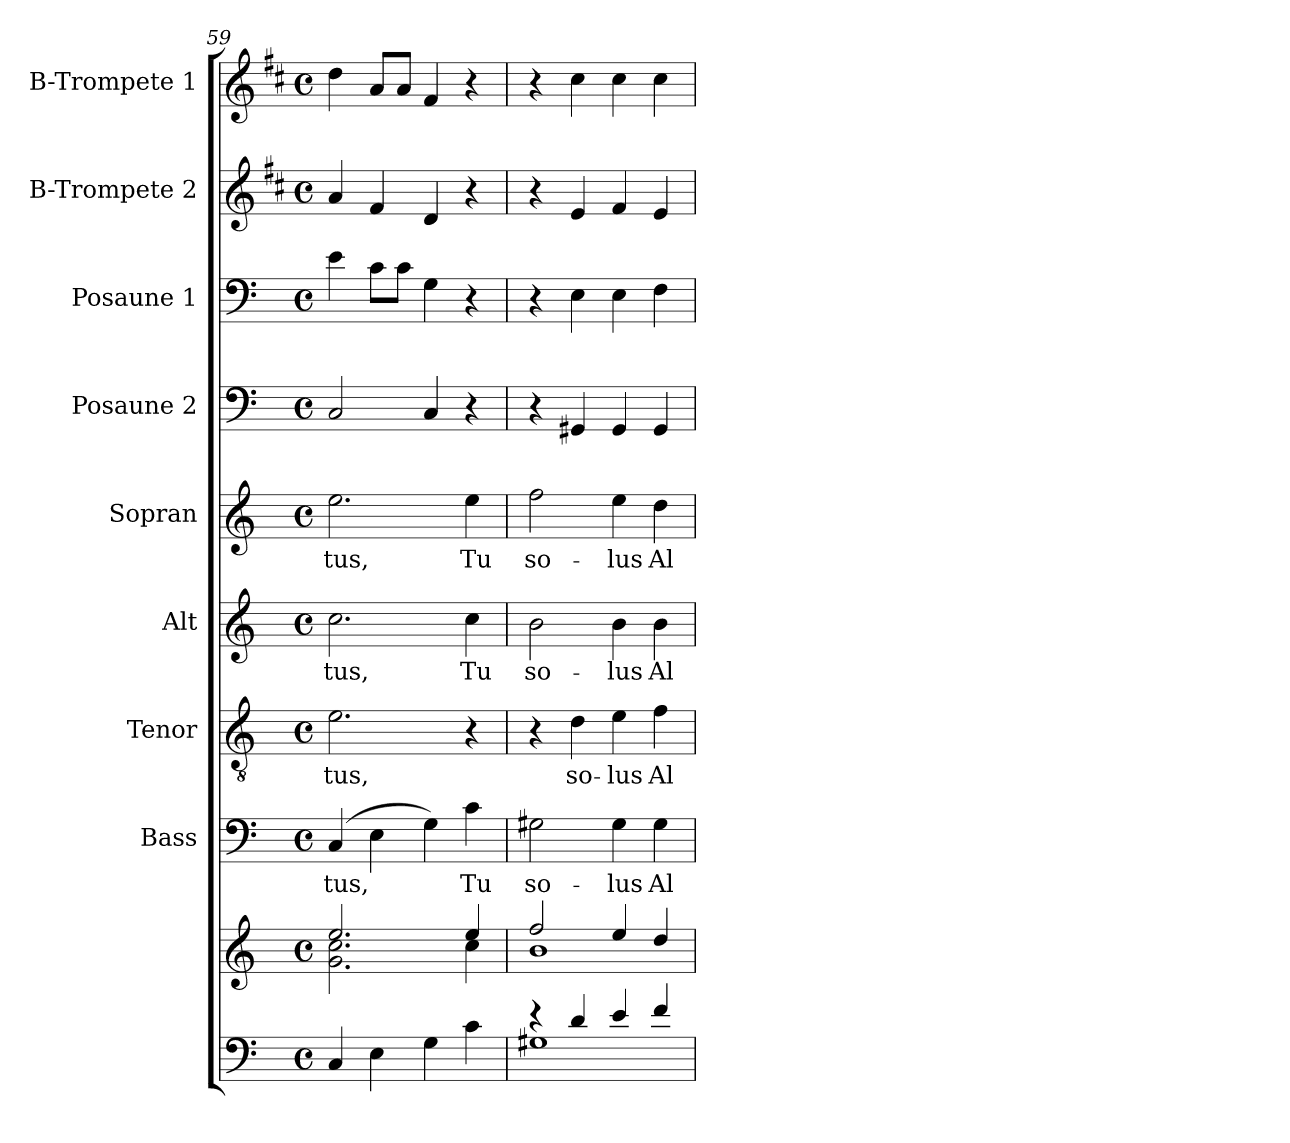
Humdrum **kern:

**kern	**kern	**kern	**text	**kern	**text	**kern	**text	**kern	**text	**kern	**kern	**kern	**kern
*part9	*part9	*part8	*part8	*part7	*part7	*part6	*part6	*part5	*part5	*part4	*part3	*part2	*part1
*staff10	*staff9	*staff8	*staff8	*staff7	*staff7	*staff6	*staff6	*staff5	*staff5	*staff4	*staff3	*staff2	*staff1
*	*	*I"Bass	*	*I"Tenor	*	*I"Alt	*	*I"Sopran	*	*I"Posaune 2	*I"Posaune 1	*I"B-Trompete 2	*I"B-Trompete 1
*	*	*I'B.	*	*I'T.	*	*I'A.	*	*I'S.	*	*I'Pos. 2	*I'Pos. 1	*I'B Trp. 2	*I'B Trp. 1
*clefF4	*clefG2	*clefF4	*	*clefGv2	*	*clefG2	*	*clefG2	*	*clefF4	*clefF4	*clefG2	*clefG2
*	*	*	*	*	*	*	*	*	*	*	*	*ITrd1c2	*ITrd1c2
*k[]	*k[]	*k[]	*	*k[]	*	*k[]	*	*k[]	*	*k[]	*k[]	*k[]	*k[]
*C:	*C:	*C:	*	*C:	*	*C:	*	*C:	*	*C:	*C:	*C:	*C:
*M4/4	*M4/4	*M4/4	*	*M4/4	*	*M4/4	*	*M4/4	*	*M4/4	*M4/4	*M4/4	*M4/4
*met(c)	*met(c)	*met(c)	*	*met(c)	*	*met(c)	*	*met(c)	*	*met(c)	*met(c)	*met(c)	*met(c)
=59	=59	=59	=59	=59	=59	=59	=59	=59	=59	=59	=59	=59	=59
*	*^	*	*	*	*	*	*	*	*	*	*	*	*
!	!	!	!	!LO:LY:b	!	!LO:LY:b	!	!LO:LY:b	!	!LO:LY:b	!	!	!	!
4C/	2.ee/	2.g\ 2.cc\	(4C/	-tus,	2.e\	-tus,	2.cc\	-tus,	2.ee\	-tus,	2C/	4e\	4g/	4cc\
4E\	.	.	4E\	.	.	.	.	.	.	.	.	8c\L	4e/	8g/L
.	.	.	.	.	.	.	.	.	.	.	.	8c\J	.	8g/J
4G\	.	.	4G\)	.	.	.	.	.	.	.	4C/	4G\	4c/	4e/
!	!	!	!	!LO:LY:b	!	!	!	!LO:LY:b	!	!LO:LY:b	!	!	!	!
4c\	4ee/	4cc\	4c\	Tu	4r	.	4cc\	Tu	4ee\	Tu	4r	4r	4r	4r
=60	=60	=60	=60	=60	=60	=60	=60	=60	=60	=60	=60	=60	=60	=60
*^	*	*	*	*	*	*	*	*	*	*	*	*	*	*
!	!	!	!	!	!LO:LY:b	!	!	!	!LO:LY:b	!	!LO:LY:b	!	!	!	!
4re	1G#X	2ff/	1b	2G#X\	so-	4r	.	2b\	so-	2ff\	so-	4r	4r	4r	4r
!	!	!	!	!	!	!	!LO:LY:b	!	!	!	!	!	!	!	!
4d/	.	.	.	.	.	4d\	so-	.	.	.	.	4GG#X/	4E\	4d/	4b\
!	!	!	!	!	!LO:LY:b	!	!LO:LY:b	!	!LO:LY:b	!	!LO:LY:b	!	!	!	!
4e/	.	4ee/	.	4G#\	-lus	4e\	-lus	4b\	-lus	4ee\	-lus	4GG#/	4E\	4e/	4b\
!	!	!	!	!	!LO:LY:b	!	!LO:LY:b	!	!LO:LY:b	!	!LO:LY:b	!	!	!	!
4f/	.	4dd/	.	4G#\	Al-	4f\	Al-	4b\	Al-	4dd\	Al-	4GG#/	4F\	4d/	4b\
*v	*v	*	*	*	*	*	*	*	*	*	*	*	*	*	*
*	*v	*v	*	*	*	*	*	*	*	*	*	*	*	*
=	=	=	=	=	=	=	=	=	=	=	=	=	=
*-	*-	*-	*-	*-	*-	*-	*-	*-	*-	*-	*-	*-	*-
